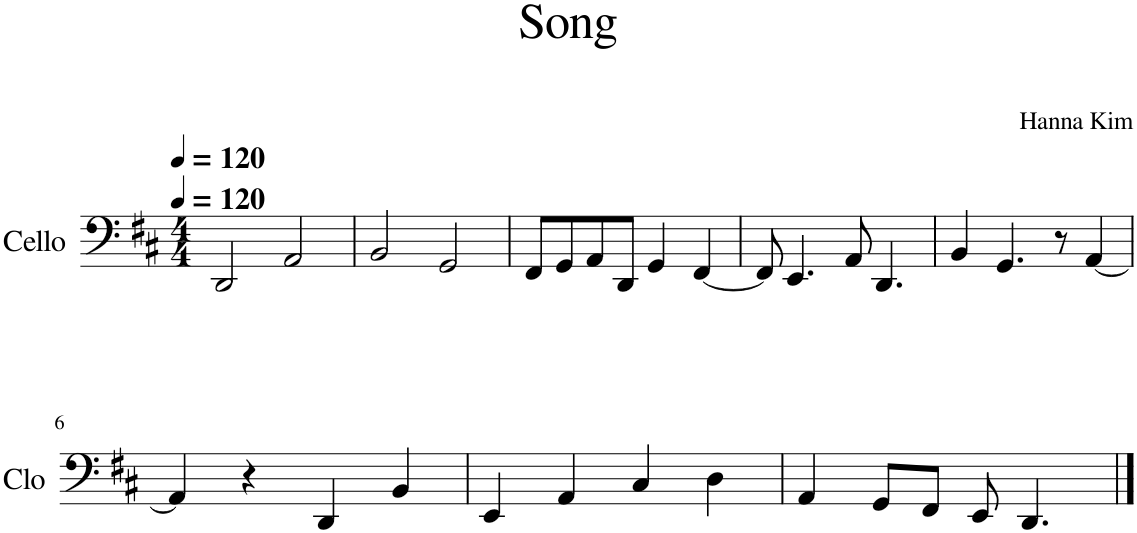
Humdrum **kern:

**kern
*part1
*staff1
*I"Cello
*I'Clo
*clefF4
*k[f#c#]
*M4/4
*MM120
=1
2DD/
2AA/
=2
2BB/
2GG/
=3
8FF#/L
8GG/
8AA/
8DD/J
4GG/
[4FF#/
=4
8FF#/]
4.EE/
8AA/
4.DD/
=5
4BB/
4.GG/
8r
[4AA/
!!LO:LB:g=z
=6
4AA/]
4r
4DD/
4BB/
=7
4EE/
4AA/
4C#/
4D\
=8
4AA/
8GG/L
8FF#/J
8EE/
4.DD/
==
*-
